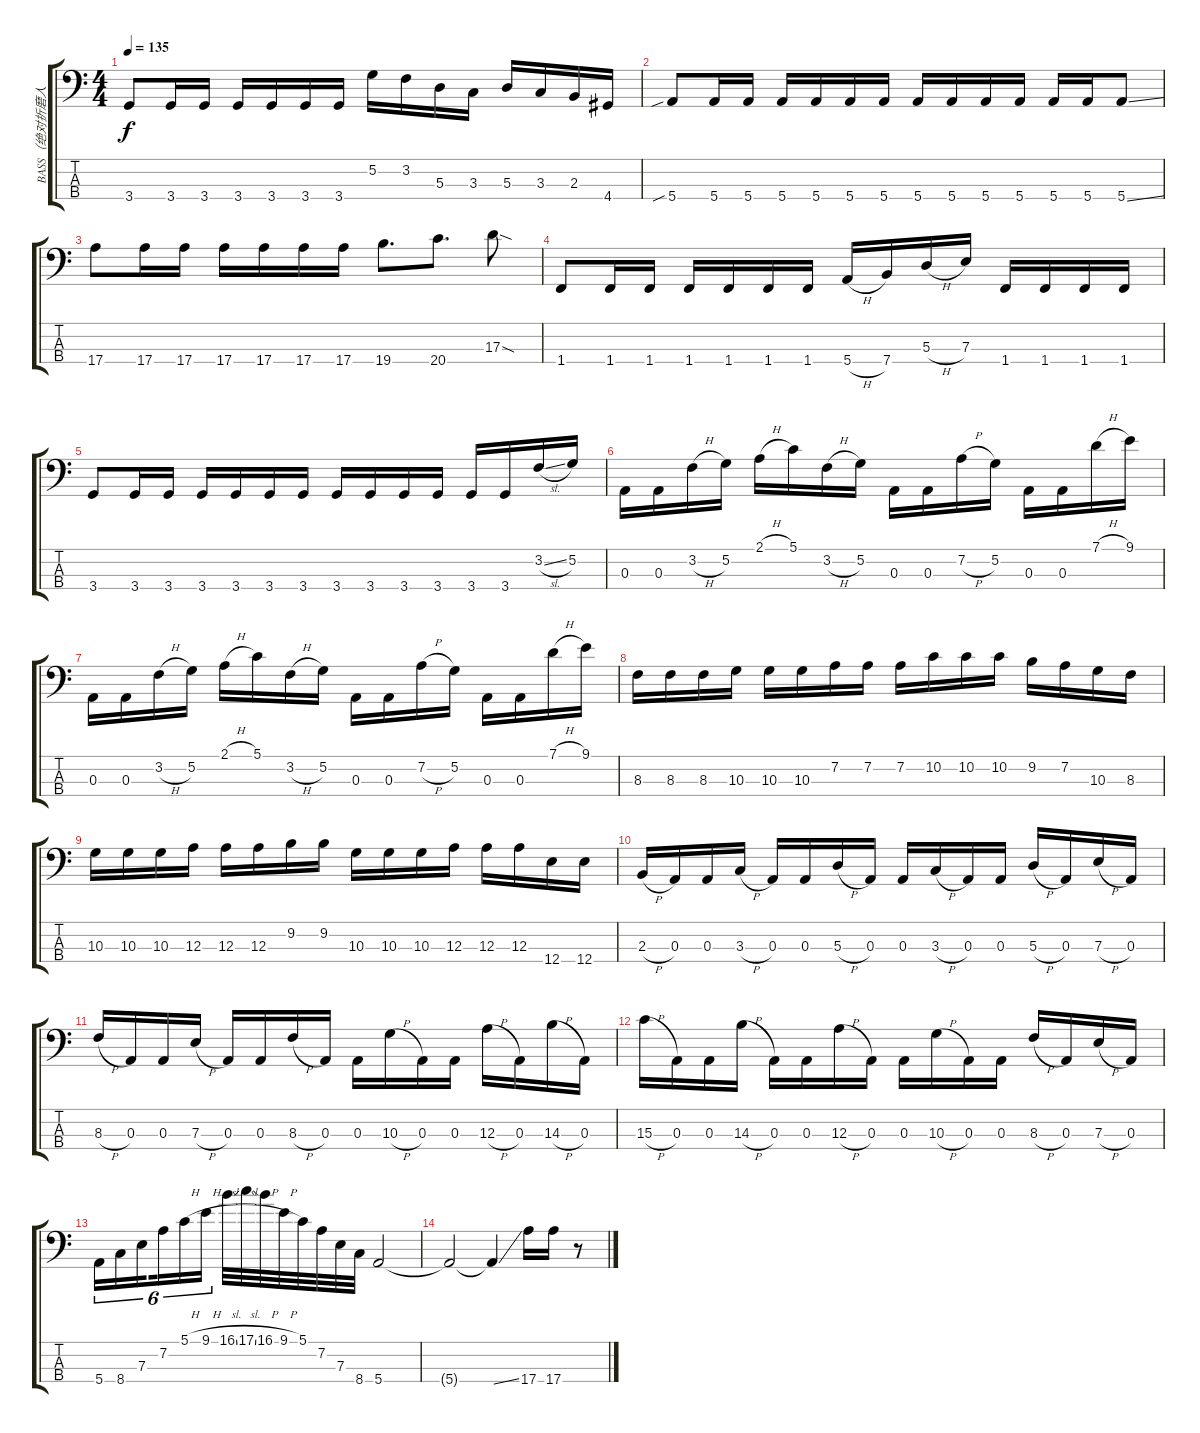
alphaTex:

\track ("BASS（绝对折磨人的）" "BASS（绝对折磨人") {instrument electricbassfinger}
\staff {score tabs}
\tuning (G2 D2 A1 E1) {hide}
\ts (4 4)
\tempo 135
\clef f4
\ks c
3.4.8{dy f} 3.4.16 3.4.16 3.4.16 3.4.16 3.4.16 3.4.16 5.2.16 3.2.16 5.3.16 3.3.16 5.3.16 3.3.16 2.3.16 4.4.16 |
5.4{sib}.8 5.4.16 5.4.16 5.4.16 5.4.16 5.4.16 5.4.16 5.4.16 5.4.16 5.4.16 5.4.16 5.4.16 5.4.16 5.4{ss}.8 |
17.4.8 17.4.16 17.4.16 17.4.16 17.4.16 17.4.16 17.4.16 19.4.8{d} 20.4.8{d} 17.3{sod}.8 |
1.4.8 1.4.16 1.4.16 1.4.16 1.4.16 1.4.16 1.4.16 5.4{h}.16 7.4.16 5.3{h}.16 7.3.16 1.4.16 1.4.16 1.4.16 1.4.16 |
3.4.8 3.4.16 3.4.16 3.4.16 3.4.16 3.4.16 3.4.16 3.4.16 3.4.16 3.4.16 3.4.16 3.4.16 3.4.16 3.2{sl}.16 5.2.16 |
0.3.16 0.3.16 3.2{h}.16 5.2.16 2.1{h}.16 5.1.16 3.2{h}.16 5.2.16 0.3.16 0.3.16 7.2{h}.16 5.2.16 0.3.16 0.3.16 7.1{h}.16 9.1.16 |
0.3.16 0.3.16 3.2{h}.16 5.2.16 2.1{h}.16 5.1.16 3.2{h}.16 5.2.16 0.3.16 0.3.16 7.2{h}.16 5.2.16 0.3.16 0.3.16 7.1{h}.16 9.1.16 |
8.3.16 8.3.16 8.3.16 10.3.16 10.3.16 10.3.16 7.2.16 7.2.16 7.2.16 10.2.16 10.2.16 10.2.16 9.2.16 7.2.16 10.3.16 8.3.16 |
10.3.16 10.3.16 10.3.16 12.3.16 12.3.16 12.3.16 9.2.16 9.2.16 10.3.16 10.3.16 10.3.16 12.3.16 12.3.16 12.3.16 12.4.16 12.4.16 |
2.3{h}.16 0.3.16 0.3.16 3.3{h}.16 0.3.16 0.3.16 5.3{h}.16 0.3.16 0.3.16 3.3{h}.16 0.3.16 0.3.16 5.3{h}.16 0.3.16 7.3{h}.16 0.3.16 |
8.3{h}.16 0.3.16 0.3.16 7.3{h}.16 0.3.16 0.3.16 8.3{h}.16 0.3.16 0.3.16 10.3{h}.16 0.3.16 0.3.16 12.3{h}.16 0.3.16 14.3{h}.16 0.3.16 |
15.3{h}.16 0.3.16 0.3.16 14.3{h}.16 0.3.16 0.3.16 12.3{h}.16 0.3.16 0.3.16 10.3{h}.16 0.3.16 0.3.16 8.3{h}.16 0.3.16 7.3{h}.16 0.3.16 |
5.4.16{tu (6 4)} 8.4.16{tu (6 4)} 7.3.16{tu (6 4) beam splitsecondary} 7.2.16{tu (6 4)} 5.1{h}.16{tu (6 4)} 9.1{h}.16{tu (6 4)} 16.1{sl}.32 17.1{sl}.32 16.1{h}.32 9.1{h}.32 5.1.32 7.2.32 7.3.32 8.4.32 5.4.2 |
5.4{t}.2 5.4{ss t}.4 17.4.16 17.4.16 r.8
